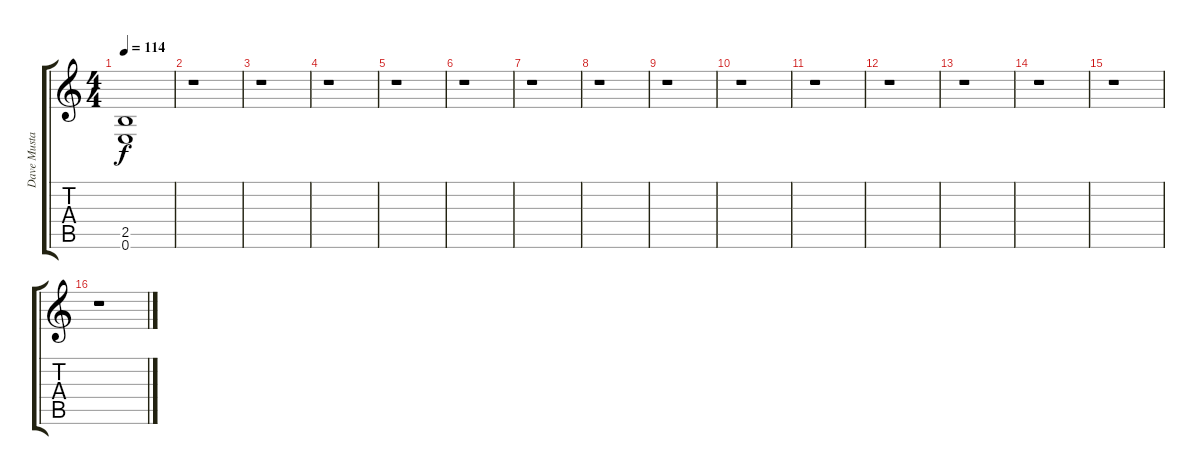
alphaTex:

\track ("Dave Mustaine Rythm" "Dave Musta") {instrument distortionguitar}
\staff {score tabs}
\tuning (E4 B3 G3 D3 A2 E2) {hide}
\ts (4 4)
\tempo 114
\clef g2
\ks c
(2.5{t} 0.6{t}).1{dy f} |
r.1 |
r.1 |
r.1 |
r.1 |
r.1 |
r.1 |
r.1 |
r.1 |
r.1 |
r.1 |
r.1 |
r.1 |
r.1 |
r.1 |
r.1
